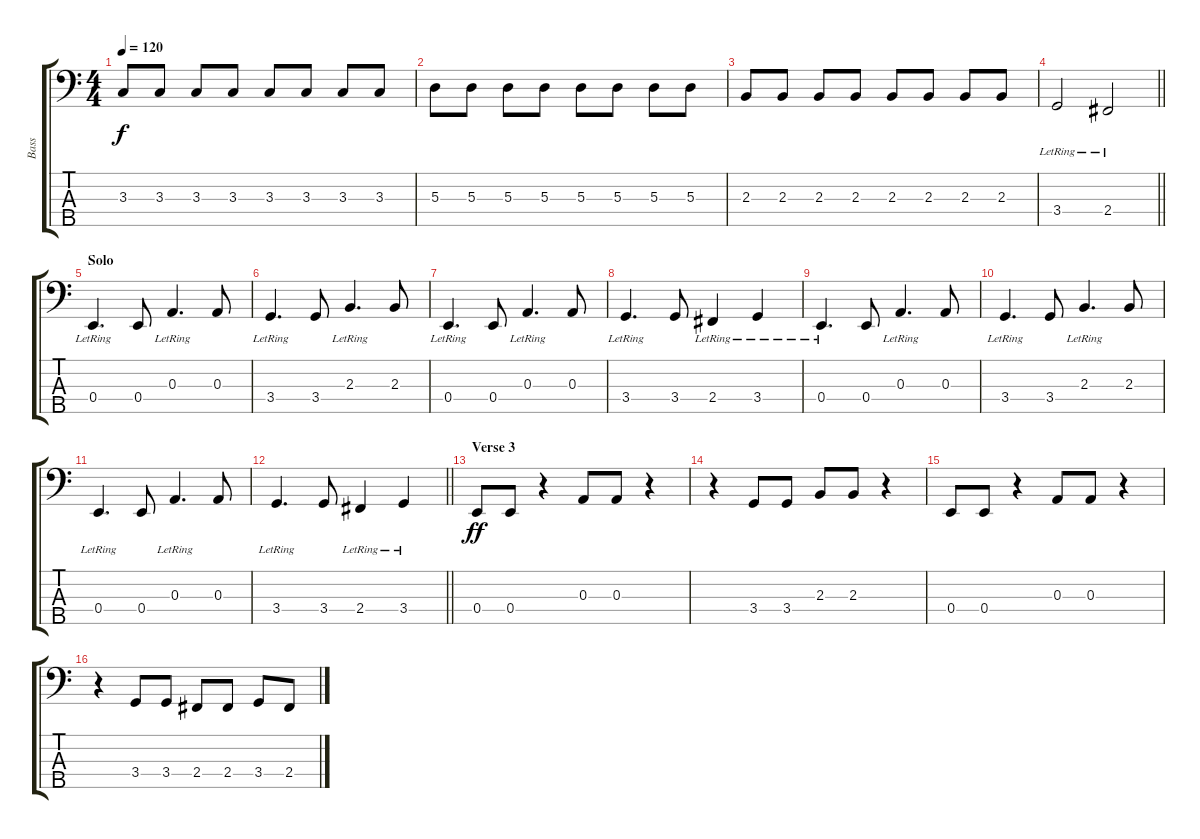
\track ("Bass" "Bass") {instrument electricbasspick}
\staff {score tabs}
\tuning (G2 D2 A1 E1 B0) {hide}
\ts (4 4)
\tempo 120
\clef f4
\ks c
3.3.8{dy f} 3.3.8 3.3.8 3.3.8 3.3.8 3.3.8 3.3.8 3.3.8 |
5.3.8 5.3.8 5.3.8 5.3.8 5.3.8 5.3.8 5.3.8 5.3.8 |
2.3.8 2.3.8 2.3.8 2.3.8 2.3.8 2.3.8 2.3.8 2.3.8 |
\barLineRight lightlight
3.4{lr}.2 2.4{lr}.2 |
\section ("" "Solo")
0.4{lr}.4{d} 0.4.8 0.3{lr}.4{d} 0.3.8 |
3.4{lr}.4{d} 3.4.8 2.3{lr}.4{d} 2.3.8 |
0.4{lr}.4{d} 0.4.8 0.3{lr}.4{d} 0.3.8 |
3.4{lr}.4{d} 3.4.8 2.4{lr}.4 3.4{lr}.4 |
0.4{lr}.4{d} 0.4.8 0.3{lr}.4{d} 0.3.8 |
3.4{lr}.4{d} 3.4.8 2.3{lr}.4{d} 2.3.8 |
0.4{lr}.4{d} 0.4.8 0.3{lr}.4{d} 0.3.8 |
\barLineRight lightlight
3.4{lr}.4{d} 3.4.8 2.4{lr}.4 3.4{lr}.4 |
\section ("" "Verse 3")
0.4.8{dy ff} 0.4.8 r.4 0.3.8 0.3.8 r.4 |
r.4 3.4.8 3.4.8 2.3.8 2.3.8 r.4 |
0.4.8 0.4.8 r.4 0.3.8 0.3.8 r.4 |
r.4 3.4.8 3.4.8 2.4.8 2.4.8 3.4.8 2.4.8
